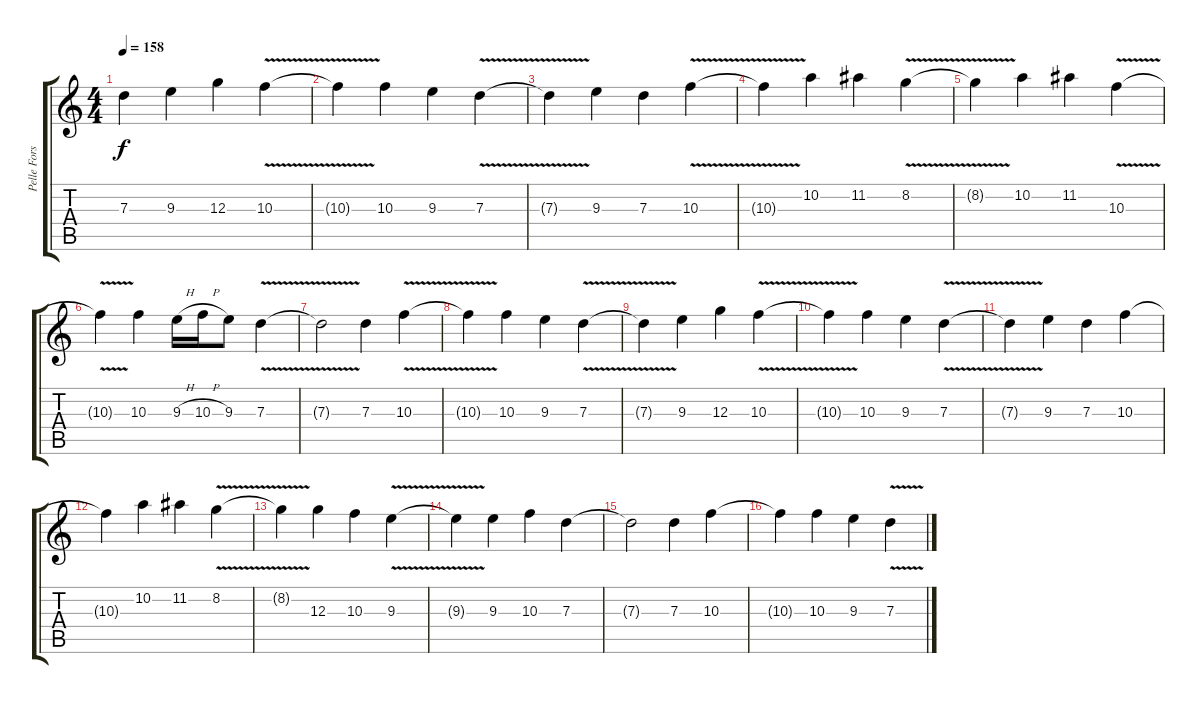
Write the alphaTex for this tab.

\track ("Pelle Forsberg" "Pelle Fors") {instrument distortionguitar}
\staff {score tabs}
\tuning (E4 B3 G3 D3 A2 E2) {hide}
\ts (4 4)
\tempo 158
\clef g2
\ks c
7.3{t}.4{dy f} 9.3.4 12.3.4 10.3{v}.4 |
10.3{t}.4 10.3.4 9.3.4 7.3{v}.4 |
7.3{t}.4 9.3.4 7.3.4 10.3{v}.4 |
10.3{t}.4 10.2.4 11.2.4 8.2{v}.4 |
8.2{t}.4 10.2.4 11.2.4 10.3{v}.4 |
10.3{t}.4 10.3.4 9.3{h}.16 10.3{h}.16 9.3.8 7.3{v}.4 |
7.3{t}.2 7.3.4 10.3{v}.4 |
10.3{t}.4 10.3.4 9.3.4 7.3{v}.4 |
7.3{t}.4 9.3.4 12.3.4 10.3{v}.4 |
10.3{t}.4 10.3.4 9.3.4 7.3{v}.4 |
7.3{t}.4 9.3.4 7.3.4 10.3.4 |
10.3{t}.4 10.2.4 11.2.4 8.2{v}.4 |
8.2{t}.4 12.3.4 10.3.4 9.3{v}.4 |
9.3{t}.4 9.3.4 10.3.4 7.3.4 |
7.3{t}.2 7.3.4 10.3.4 |
10.3{t}.4 10.3.4 9.3.4 7.3{v}.4
